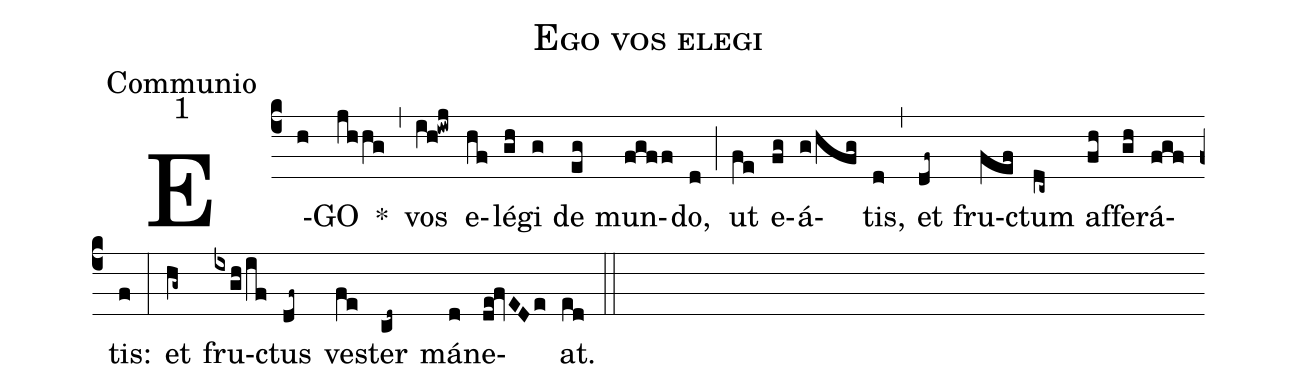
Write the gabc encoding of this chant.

name:Ego vos elegi;
office-part:Communio;
mode:1;
%%
(c4) E(h)GO(jhhg) *(,) vos(ih!iwj) e(hf)lé(gh)gi(g) de(eg) mun(fgff)do,(d) (;) ut(fe) e(fg)á(g/hfg)tis,(d) (,) et(df~) fru(fef)ctum(dc~) af(fh)fe(gh)rá(fgf)tis:(f) (:) et(hg~) fru(ixgh/if)ctus(df~) ve(fe)ster(cd~) má(d)ne(de!fvEDe)at.(ed) (::)
